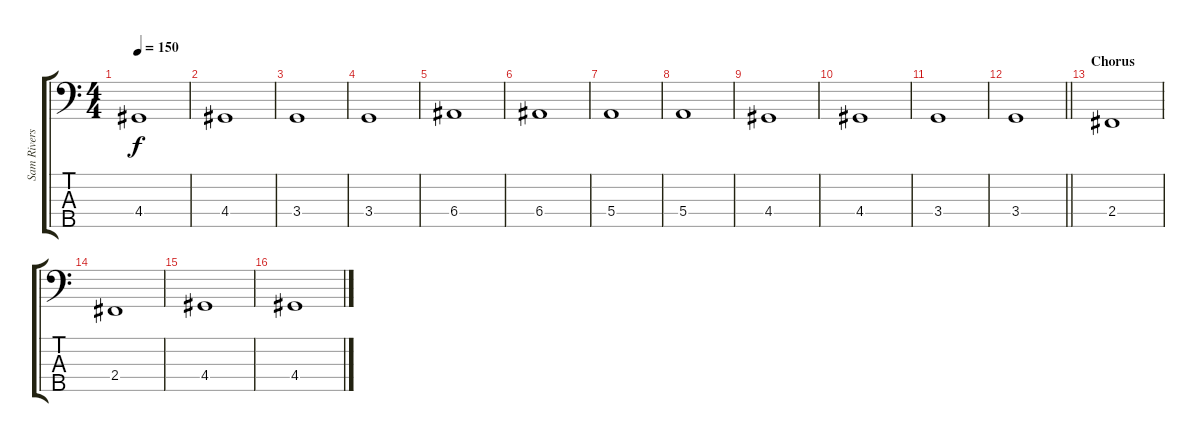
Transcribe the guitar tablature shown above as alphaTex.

\track ("Sam Rivers" "Sam Rivers") {instrument fretlessbass}
\staff {score tabs}
\tuning (G2 D2 A1 E1 B0) {hide}
\ts (4 4)
\tempo 150
\clef f4
\ks c
4.4.1{dy f} |
4.4.1 |
3.4.1 |
3.4.1 |
6.4.1 |
6.4.1 |
5.4.1 |
5.4.1 |
4.4.1 |
4.4.1 |
3.4.1 |
\barLineRight lightlight
3.4.1 |
\section ("" "Chorus")
2.4.1 |
2.4.1 |
4.4.1 |
4.4.1
